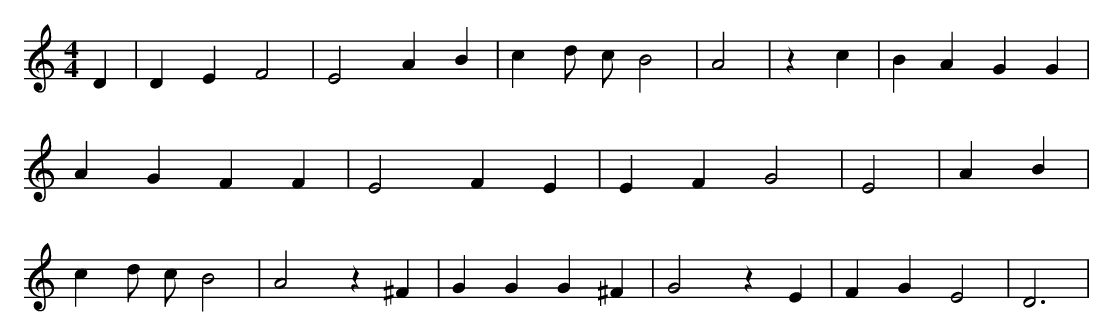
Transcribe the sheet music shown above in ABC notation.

X:1
M:4/4
L:1/8
K:C
D2 | D2 E2 F4 | E4 A2 B2 | c2 d c B4 | A4 | z2 c2 | B2 A2 G2 G2 | A2 G2 F2 F2 | E4 F2 E2 | E2 F2 G4 | E4 | A2 B2 | c2 d c B4 | A4 z2 ^F2 | G2 G2 G2 ^F2 | G4 z2 E2 | F2 G2 E4 | D6 |
